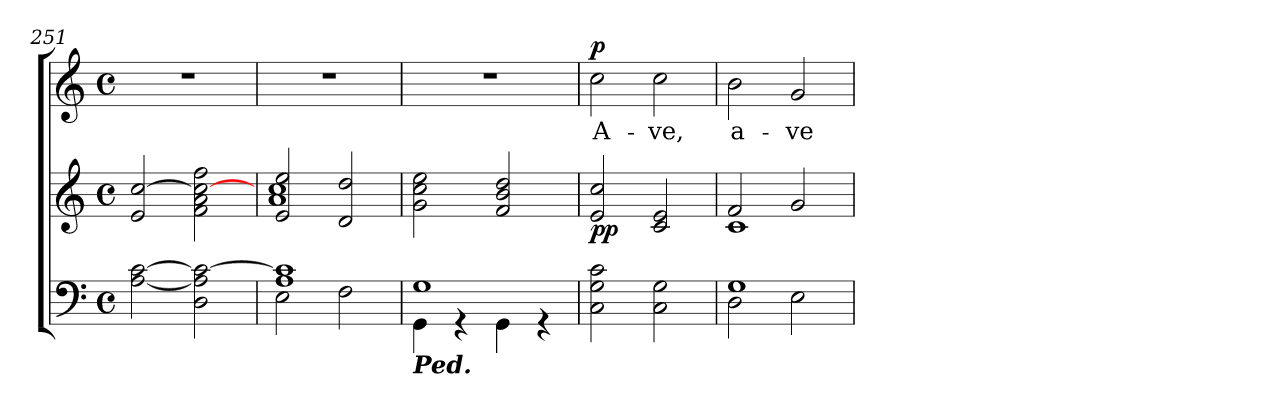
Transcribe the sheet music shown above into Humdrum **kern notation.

**kern	**kern	**dynam	**kern	**text	**dynam
*part2	*part2	*part2	*part1	*part1	*part1
*staff3	*staff2	*staff2/3	*staff1	*staff1	*staff1
*clefF4	*clefG2	*	*clefG2	*	*
*	*	*	*ITrd7c12	*	*
*k[]	*k[]	*	*k[]	*	*
*C:	*C:	*	*C:	*	*
*M4/4	*M4/4	*	*M4/4	*	*
*met(c)	*met(c)	*	*met(c)	*	*
=251	=251	=251	=251	=251	=251
[2A\ [2c\	2e/ [2cc/	.	1r	.	.
2D\ 2A\] 2c\_	2f\ 2a\ 2cc\_ 2ff\	.	.	.	.
=252	=252	=252	=252	=252	=252
*^	*^	*	*	*	*
1A 1c]	2E\	2e/ 2ee/	1a 1cc	.	1r	.	.
.	2F\	2d/ 2dd/	.	.	.	.	.
*	*	*v	*v	*	*	*	*
=253	=253	=253	=253	=253	=253	=253
!LO:TX:b:Bi:t=Ped.	!	!	!	!	!	!
1G	4GG\	2g\ 2cc\ 2ee\	.	1r	.	.
.	4rFF	.	.	.	.	.
.	4GG\	2f/ 2b/ 2dd/	.	.	.	.
.	4rFF	.	.	.	.	.
=254	=254	=254	=254	=254	=254	=254
!	!	!	!LO:DY:b	!	!LO:LY:b	!LO:DY:a
*v	*v	*	*	*	*	*
2C\ 2G\ 2c\	2e/ 2cc/	pp	2c\	A-	p
!	!	!	!	!LO:LY:b	!
2C\ 2G\	2c/ 2e/	.	2c\	-ve,	.
!!LO:PB:g=z
=255	=255	=255	=255	=255	=255
*^	*^	*	*	*	*
!	!	!	!	!	!	!LO:LY:b	!
1G	2D\	2f/	1c	.	2B\	a-	.
!	!	!	!	!	!	!LO:LY:b	!
.	2E\	2g/	.	.	2G/	-ve	.
*v	*v	*	*	*	*	*	*
*	*v	*v	*	*	*	*
=	=	=	=	=	=
*-	*-	*-	*-	*-	*-
